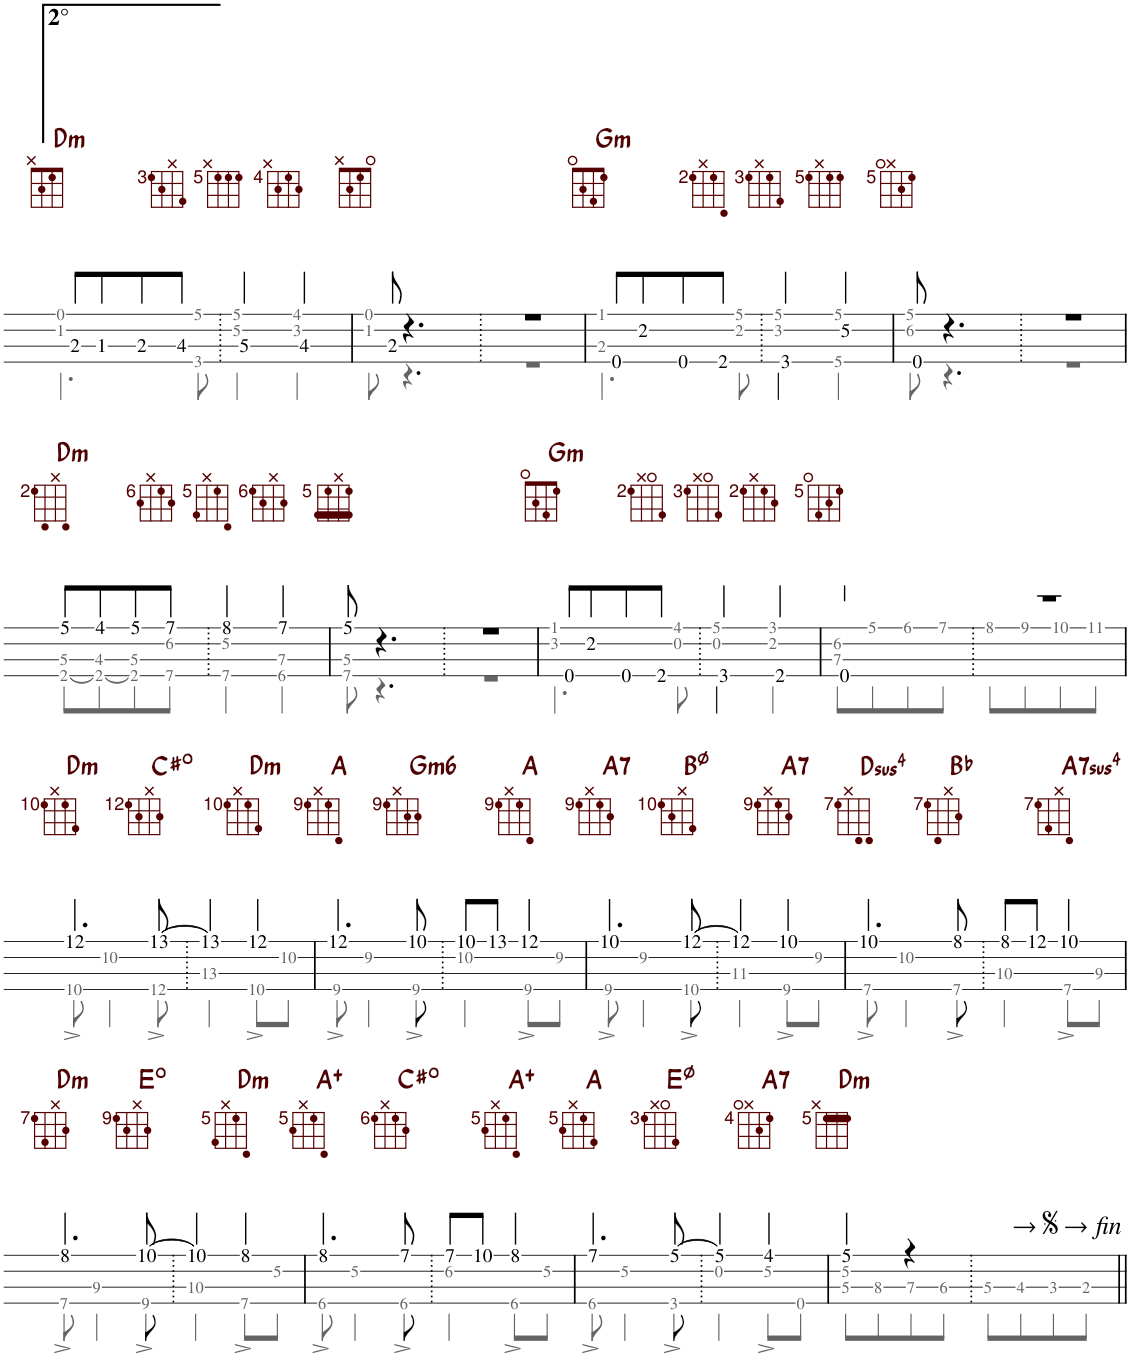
**kern	**harte
*part1	*part1
*staff1	*
*I"Ukulélé [Tablature]	*
!!LO:PB:g=z
*k[b-]	*
*M2/4	*
=69	=69
*^	*
!	!	!LO:H:kt=m
8d/L	4.f!i\ 4.a!i\	D:min
8c#/	.	.
8d/	.	.
8e/J	8b-!i\ 8dd!i\	.
=70.	=70.	=70.
4f/	4a!i\ 4dd!i\	.
4e/	4g!i\ 4cc#!i\	.
=71	=71	=71
8d/	8f!i\ 8a!i\	.
4.r	4.r	.
=72.	=72.	=72.
2r	2r	.
=73	=73	=73
!	!	!LO:H:kt=m
8g/L	4.d!i\ 4.b-!i\	G:min
8f#/	.	.
8g/	.	.
8a/J	8f#!i\ 8dd!i\	.
=74.	=74.	=74.
4a#/	4g!i\ 4dd!i\	.
4a/	4cc!i\ 4dd!i\	.
=75	=75	=75
8g/	8b-!i\ 8dd!i\	.
4.r	4.r	.
=76.	=76.	=76.
2r	2r	.
!!LO:LB:g=z	!!
=77	=77	=77
!	!	!LO:H:kt=m
8dd/L	[8a!i\ 8f!i\L	D:min
8cc#/	8a!i\_ 8e!i\	.
8dd/	8a!i\] 8f!i\	.
8ee/J	8dd!i\ 8b-!i\J	.
=78.	=78.	=78.
4ff/	4dd!i\ 4a!i\	.
4ee/	4cc#!i\ 4g!i\	.
=79	=79	=79
8dd/	8dd!i\ 8f!i\	.
4.r	4.r	.
=80.	=80.	=80.
2r	2r	.
=81	=81	=81
!	!	!LO:H:kt=m
8g/L	4.g!i\ 4.b-!i\	G:min
8f#/	.	.
8g/	.	.
8a/J	8e!i\ 8dd-!i\	.
=82.	=82.	=82.
4a#/	4e!i\ 4dd!i\	.
4a/	4f#!i\ 4cc!i\	.
=83	=83	=83
2g/	8g!i\ 8b-!i\L	.
.	8dd!i\	.
.	8ee-!i\	.
.	8ee!i\J	.
=84.	=84.	=84.
2r	8ff!i\L	.
.	8ff#!i\	.
.	8gg!i\	.
.	8aa-!i\J	.
!!LO:LB:g=z	!!
=85	=85	=85
!	!	!LO:H:kt=m
4.aa/	8ff^!i\	D:min
.	4dd!i\	.
[8bb-/	8gg^!i\	C#:dim
=86.	=86.	=86.
4bb-/]	4cc#!i\	.
!	!	!LO:H:kt=m
4aa/	8ff^!i\L	D:min
.	8dd!i\J	.
=87	=87	=87
4.aa/	8ee^!i\	A:maj
.	4cc#!i\	.
!	!	!LO:H:kt=m6
8gg/	8ee^!i\	G:min6
=88.	=88.	=88.
8gg/L	4dd!i\	.
8aa#/J	.	.
4aa/	8ee^!i\L	A:maj
.	8dd-!i\J	.
=89	=89	=89
!	!	!LO:H:kt=7
4.gg/	8ee^!i\	A:7
.	4cc#!i\	.
[8aa/	8ff^!i\	B:hdim7
=90.	=90.	=90.
4aa/]	4cc-!i\	.
!	!	!LO:H:kt=7
4gg/	8ee^!i\L	A:7
.	8cc#!i\J	.
=91	=91	=91
!	!	!LO:H:kt=4
4.gg/	8dd^!i\	D:sus4
.	4dd!i\	.
8ff/	8dd^!i\	Bb:maj
=92.	=92.	=92.
8ff/L	4b-!i\	.
8aa/J	.	.
!	!	!LO:H:kt=74
4gg/	8dd^!i\L	A:sus4(7)
.	8a!i\J	.
!!LO:LB:g=z	!!
=93	=93	=93
!	!	!LO:H:kt=m
4.ff/	8dd^!i\	D:min
.	4a!i\	.
[8gg/	8ee^!i\	E:dim
=94.	=94.	=94.
4gg/]	4b-!i\	.
!	!	!LO:H:kt=m
4ff/	8dd^!i\L	D:min
.	8a!i\J	.
=95	=95	=95
4.ff/	8cc#^!i\	A:aug
.	4a!i\	.
8ee/	8cc#^!i\	C#:dim
=96.	=96.	=96.
8ee/L	4b-!i\	.
8gg/J	.	.
4ff/	8dd-^!i\L	A:aug
.	8a!i\J	.
=97	=97	=97
4.ee/	8cc#^!i\	A:maj
.	4a!i\	.
[8dd/	8b-^!i\	E:hdim7
=98.	=98.	=98.
4dd/]	4e!i\	.
!	!	!LO:H:kt=7
4cc#X/	8a^!i\L	A:7
.	8g!i\J	.
=99	=99	=99
!	!	!LO:H:kt=m
4dd/	8f!i\ 8a!i\L	D:min
.	8g#!i\	.
4r	8g!i\	.
.	8f#!i\J	.
=100.	=100.	=100.
2ryy	8f!i\L	.
.	8e!i\	.
.	8d#!i\	.
.	8d!i\J	.
!	!LO:TX:a:t=<font size="12"/> → <i>fin</i>	!
!	!LO:TX:a:t=→ <font size="14"/>	!
*v	*v	*
=||	=||
*-	*-
